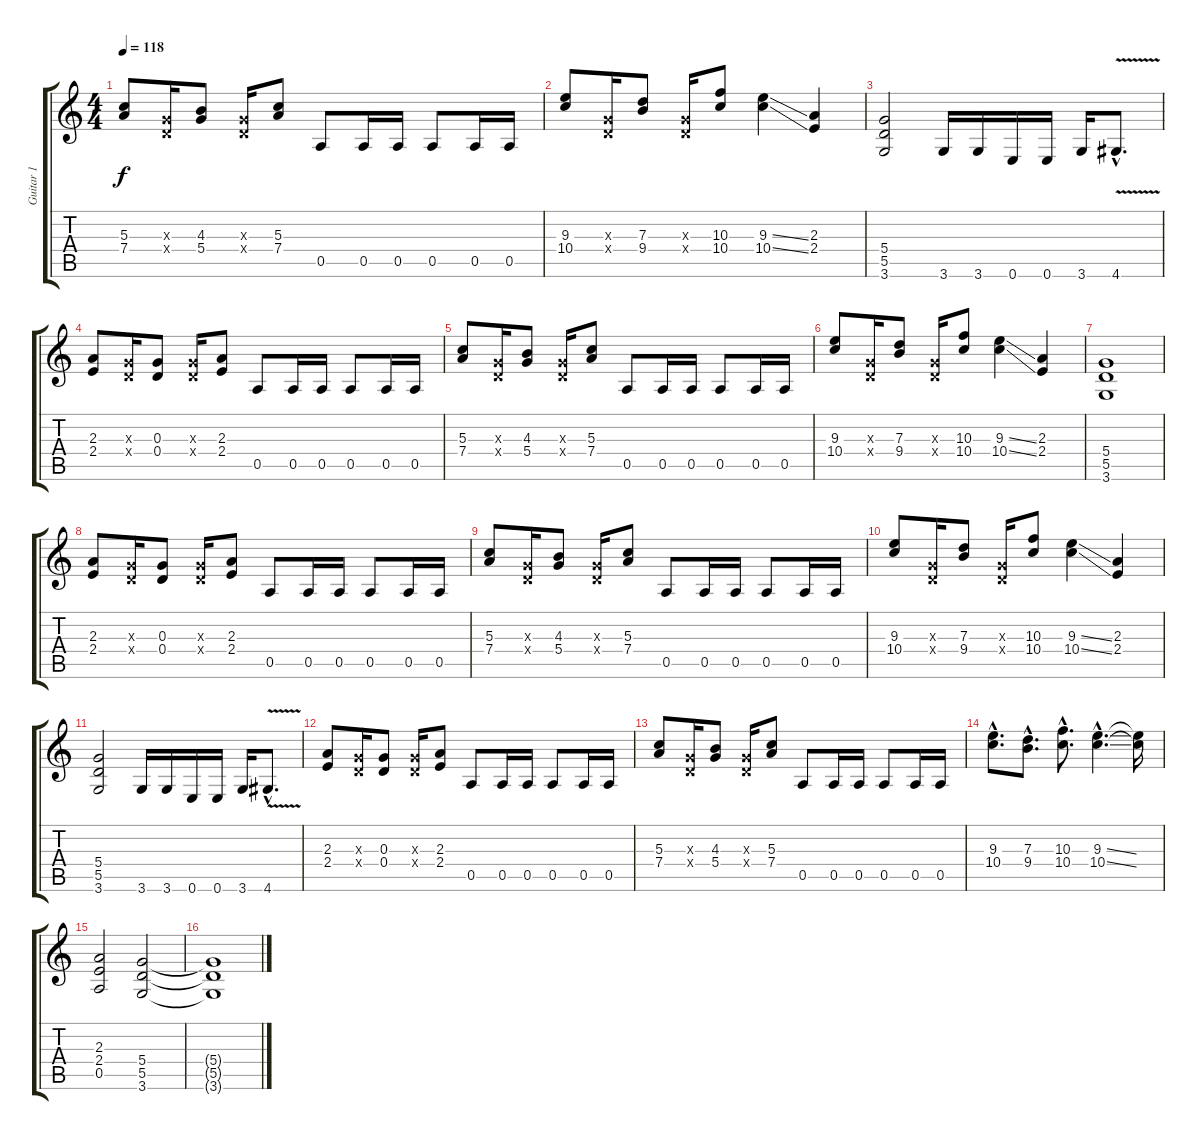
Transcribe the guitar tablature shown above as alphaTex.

\track ("Guitar 1" "Guitar 1") {instrument overdrivenguitar}
\staff {score tabs}
\tuning (E4 B3 G3 D3 A2 E2) {hide}
\ts (4 4)
\tempo 118
\clef g2
\ks c
(5.3 7.4).8{dy f} (0.3{x} 0.4{x}).16 (4.3 5.4).8 (0.3{x} 0.4{x}).16 (5.3 7.4).8 0.5.8 0.5.16 0.5.16 0.5.8 0.5.16 0.5.16 |
(9.3 10.4).8 (0.3{x} 0.4{x}).16 (7.3 9.4).8 (0.3{x} 0.4{x}).16 (10.3 10.4).8 (9.3{ss} 10.4{ss}).4 (2.3 2.4).4 |
(5.4 5.5 3.6).2 3.6.16 3.6.16 0.6.16 0.6.16 3.6.16 4.6{v hac}.8{d} |
(2.3 2.4).8 (0.3{x} 0.4{x}).16 (0.3 0.4).8 (0.3{x} 0.4{x}).16 (2.3 2.4).8 0.5.8 0.5.16 0.5.16 0.5.8 0.5.16 0.5.16 |
(5.3 7.4).8 (0.3{x} 0.4{x}).16 (4.3 5.4).8 (0.3{x} 0.4{x}).16 (5.3 7.4).8 0.5.8 0.5.16 0.5.16 0.5.8 0.5.16 0.5.16 |
(9.3 10.4).8 (0.3{x} 0.4{x}).16 (7.3 9.4).8 (0.3{x} 0.4{x}).16 (10.3 10.4).8 (9.3{ss} 10.4{ss}).4 (2.3 2.4).4 |
(5.4 5.5 3.6).1 |
(2.3 2.4).8 (0.3{x} 0.4{x}).16 (0.3 0.4).8 (0.3{x} 0.4{x}).16 (2.3 2.4).8 0.5.8 0.5.16 0.5.16 0.5.8 0.5.16 0.5.16 |
(5.3 7.4).8 (0.3{x} 0.4{x}).16 (4.3 5.4).8 (0.3{x} 0.4{x}).16 (5.3 7.4).8 0.5.8 0.5.16 0.5.16 0.5.8 0.5.16 0.5.16 |
(9.3 10.4).8 (0.3{x} 0.4{x}).16 (7.3 9.4).8 (0.3{x} 0.4{x}).16 (10.3 10.4).8 (9.3{ss} 10.4{ss}).4 (2.3 2.4).4 |
(5.4 5.5 3.6).2 3.6.16 3.6.16 0.6.16 0.6.16 3.6.16 4.6{v hac}.8{d} |
(2.3 2.4).8 (0.3{x} 0.4{x}).16 (0.3 0.4).8 (0.3{x} 0.4{x}).16 (2.3 2.4).8 0.5.8 0.5.16 0.5.16 0.5.8 0.5.16 0.5.16 |
(5.3 7.4).8 (0.3{x} 0.4{x}).16 (4.3 5.4).8 (0.3{x} 0.4{x}).16 (5.3 7.4).8 0.5.8 0.5.16 0.5.16 0.5.8 0.5.16 0.5.16 |
(9.3{hac} 10.4{hac}).8{d} (7.3{hac} 9.4{hac}).8{d} (10.3{hac} 10.4{hac}).8{d} (9.3{ss hac} 10.4{ss hac}).4{d} (9.3{t} 10.4{t}).16 |
(2.3 2.4 0.5).2 (5.4 5.5 3.6).2 |
(5.4{t} 5.5{t} 3.6{t}).1
